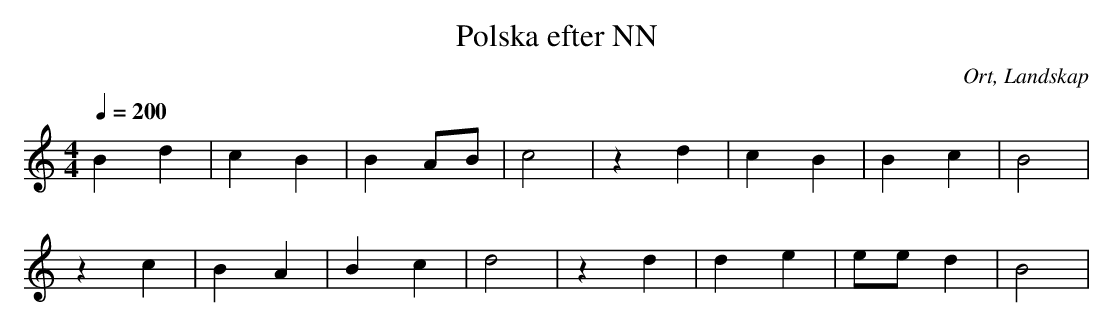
X:1
T:Polska efter NN
O:Ort, Landskap
M:4/4
L:1/4
K:C
Q:200
B d | c B | B A/B/ | c2 | z d | c B | B    c | B2 |
z c | B A | B c    | d2 | z d | d e | e/e/ d | B2 |
